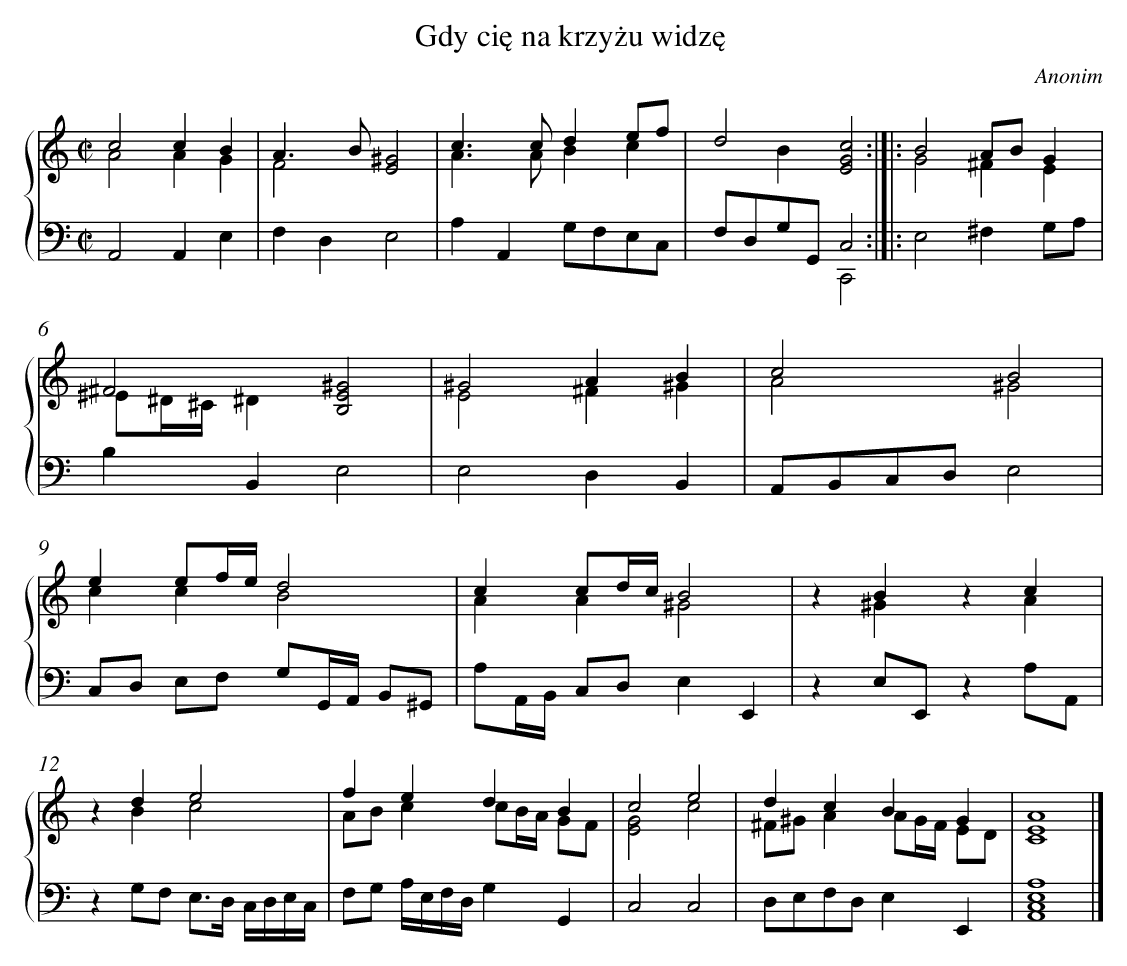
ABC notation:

X:1
T: Gdy cię na krzyżu widzę
C: Anonim
L: 1/8
M: C|
%%staves {1 2}
V: 1
V: 2 clef=bass
K: C
[V:1] c4c2B2 & A4A2G2 |
[V:2] A,,4A,,2E,2 |
[V:1] A2>B2[^G4E4] & F4x4 |
[V:2] F,2D,2E,4 |
[V:1] c2>c2d2ef & A2>A2B2c2- |
[V:2] A,2A,,2G,F,E,C, |
[V:1] d4[c4G4E4] & x2B2x4 :|]|:
[V:2] F,D,G,G,,C,4 & x4C,,4 :|]|:
[V:1] B4ABG2 & G4^F2E2 |
[V:2] E,4^F,2G,A, |
[V:1] ^F4[^G4E4B,4] & ^E^D/^C/^D2x4 |
[V:2] B,2B,,2E,4 |
[V:1] ^G4A2B2 & E4^F2^G2 |
[V:2] E,4D,2B,,2 |
[V:1] c4B4 & A4^G4 |
[V:2] A,,B,,C,D,E,4 |
[V:1] e2ef/e/d4 & c2c2B4 |
[V:2] C,D, E,F, G,G,,/A,,/ B,,^G,, |
[V:1] c2cd/c/B4 & A2A2^G4 |
[V:2] A,A,,/B,,/ C,D,E,2E,,2 |
[V:1] z2B2z2c2 & x2^G2z2A2 |
[V:2] z2E,E,,z2A,A,, |
[V:1] z2d2e4 & x2B2c4 |
[V:2] z2G,F, E,>D, C,/D,/E,/C,/ |
[V:1] f2e2d2B2 & ABc2cB/A/ GF |
[V:2] F,G, A,/E,/F,/D,/G,2G,,2 |
[V:1] c4e4 & [G4E4]c4 |
[V:2] C,4C,4 |
[V:1] d2c2B2G2 & ^F^GA2AG/F/ ED |
[V:2] D,E,F,D,E,2E,,2 |
[V:1] [A8E8C8] |]
[V:2] [A,8E,8C,8A,,8] |]
